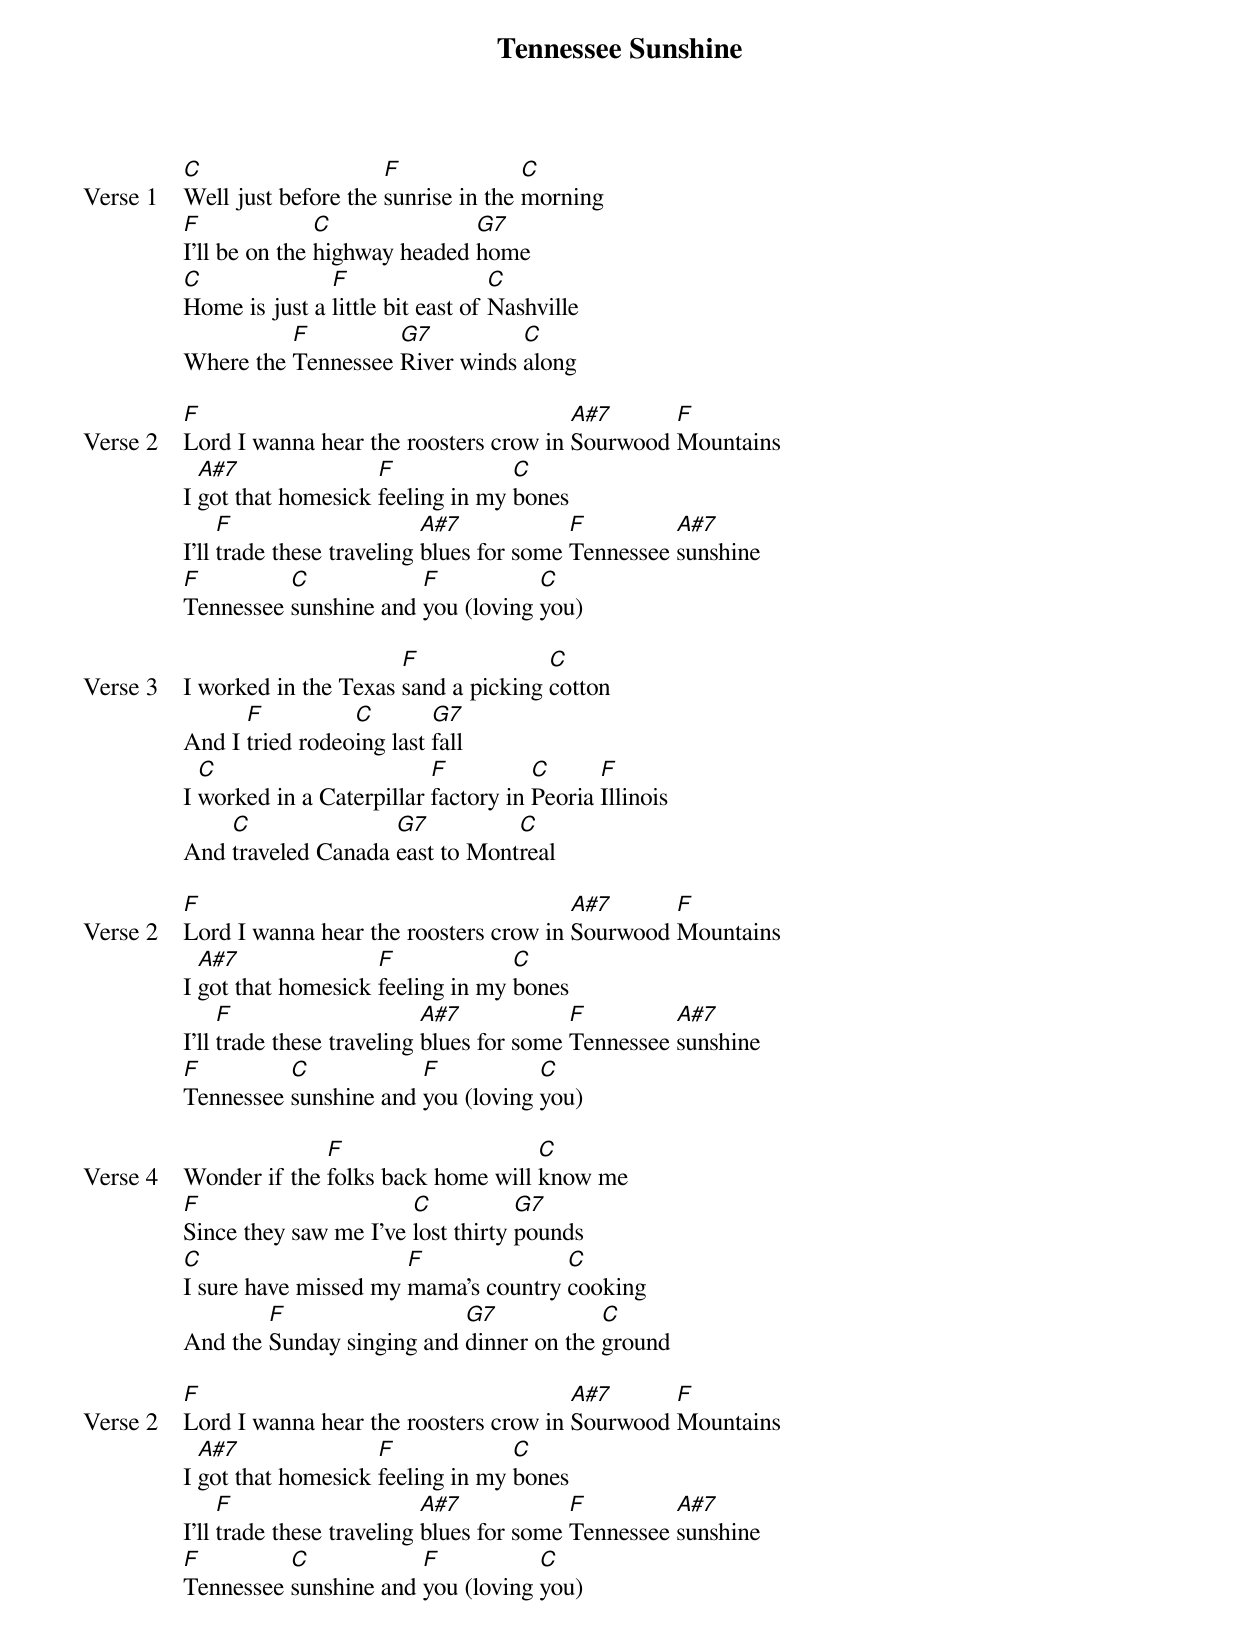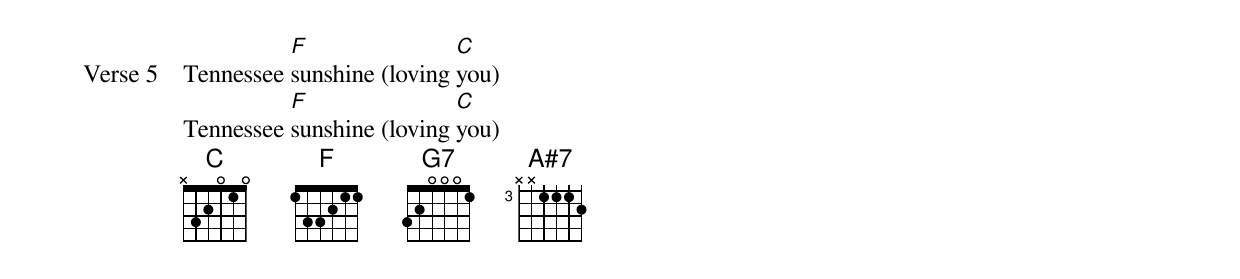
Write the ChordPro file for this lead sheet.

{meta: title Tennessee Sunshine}
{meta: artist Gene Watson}
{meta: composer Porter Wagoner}
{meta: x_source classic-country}
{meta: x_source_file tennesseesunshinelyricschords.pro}
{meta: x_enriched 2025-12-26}

{start_of_verse: Verse 1}
[C]Well just before the [F]sunrise in the [C]morning
[F]I'll be on the [C]highway headed [G7]home
[C]Home is just a [F]little bit east of [C]Nashville
Where the [F]Tennessee [G7]River winds [C]along
{end_of_verse}

{start_of_verse: Verse 2}
[F]Lord I wanna hear the roosters crow in [A#7]Sourwood [F]Mountains
I [A#7]got that homesick [F]feeling in my [C]bones
I'll [F]trade these traveling [A#7]blues for some [F]Tennessee [A#7]sunshine
[F]Tennessee [C]sunshine and [F]you (loving [C]you)
{end_of_verse}

{start_of_verse: Verse 3}
I worked in the Texas [F]sand a picking [C]cotton
And I [F]tried rodeo[C]ing last [G7]fall
I [C]worked in a Caterpillar [F]factory in [C]Peoria [F]Illinois
And [C]traveled Canada [G7]east to Mont[C]real
{end_of_verse}

{start_of_verse: Verse 2}
[F]Lord I wanna hear the roosters crow in [A#7]Sourwood [F]Mountains
I [A#7]got that homesick [F]feeling in my [C]bones
I'll [F]trade these traveling [A#7]blues for some [F]Tennessee [A#7]sunshine
[F]Tennessee [C]sunshine and [F]you (loving [C]you)
{end_of_verse}

{start_of_verse: Verse 4}
Wonder if the [F]folks back home will [C]know me
[F]Since they saw me I've [C]lost thirty [G7]pounds
[C]I sure have missed my [F]mama's country [C]cooking
And the [F]Sunday singing and [G7]dinner on the [C]ground
{end_of_verse}

{start_of_verse: Verse 2}
[F]Lord I wanna hear the roosters crow in [A#7]Sourwood [F]Mountains
I [A#7]got that homesick [F]feeling in my [C]bones
I'll [F]trade these traveling [A#7]blues for some [F]Tennessee [A#7]sunshine
[F]Tennessee [C]sunshine and [F]you (loving [C]you)
{end_of_verse}

{start_of_verse: Verse 5}
Tennessee [F]sunshine (loving [C]you)
Tennessee [F]sunshine (loving [C]you)
{end_of_verse}
